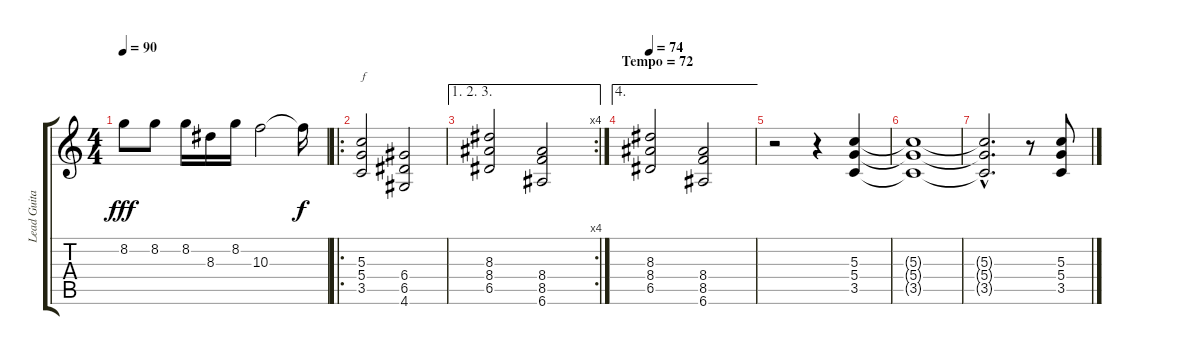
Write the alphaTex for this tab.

\track ("Lead Guitar" "Lead Guita") {instrument distortionguitar}
\staff {score tabs}
\tuning (E4 B3 G3 D3 A2 E2) {hide}
\ts (4 4)
\tempo 90
\clef g2
\ks c
8.2.8{dy fff} 8.2.8 8.2.16 8.3.16 8.2.16 10.3.2 10.3{t}.16{dy f} |
\ro
(5.3 5.4 3.5).2{txt "f"} (6.4 6.5 4.6).2 |
\ae (1 2 3)
\rc 4
(8.3 8.4 6.5).2 (8.4 8.5 6.6).2 |
\ae 4
\section ("" "Tempo = 72")
\tempo 72
\tempo 74
(8.3 8.4 6.5).2 (8.4 8.5 6.6).2 |
r.2 r.4 (5.3 5.4 3.5).4 |
(5.3{t} 5.4{t} 3.5{t}).1 |
(5.3{hac t} 5.4{hac t} 3.5{hac t}).2{d} r.8 (5.3 5.4 3.5).8
